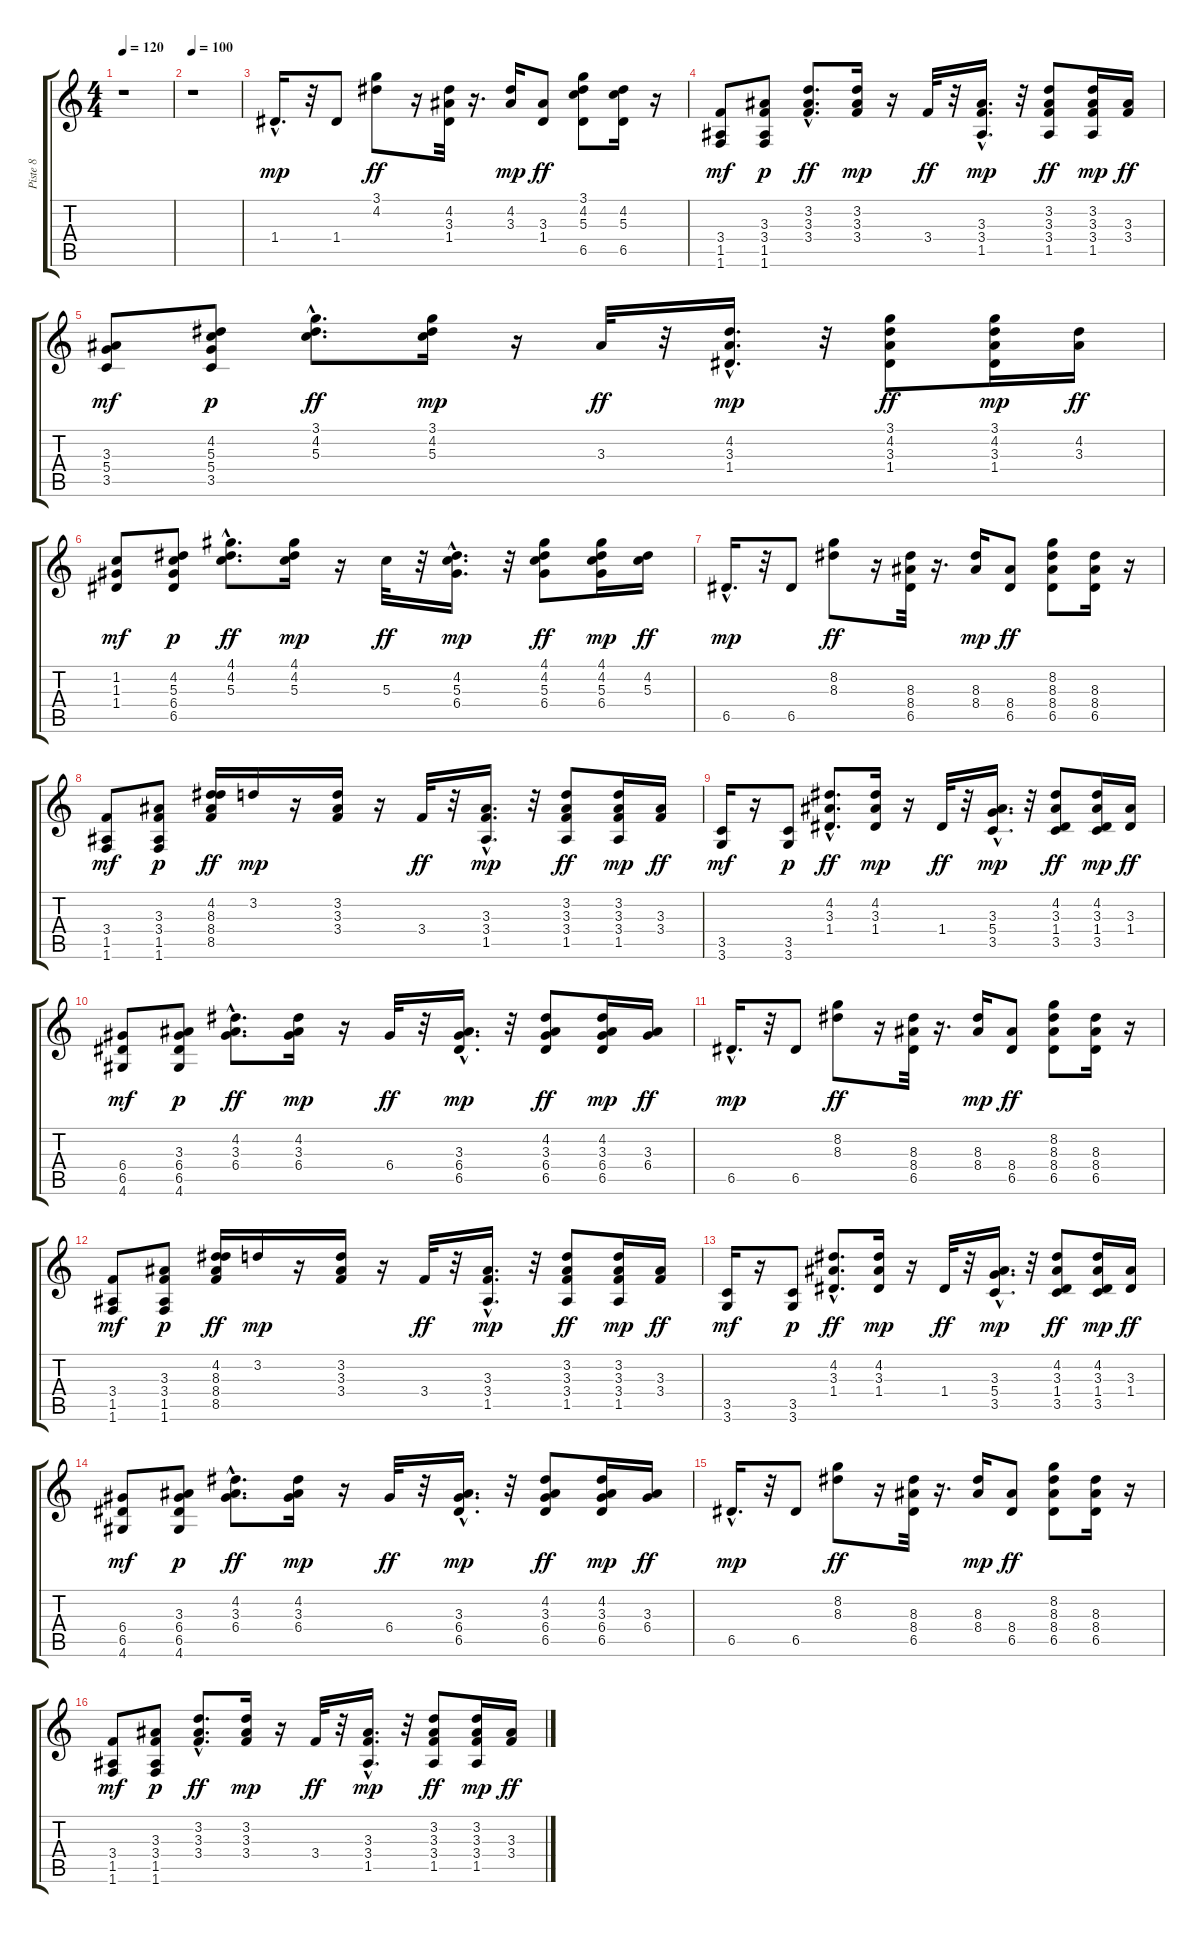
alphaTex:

\track ("Piste 8" "Piste 8") {instrument acousticguitarsteel}
\staff {score tabs}
\tuning (E4 B3 G3 D3 A2 E2) {hide}
\ts (4 4)
\tempo 120
\clef g2
\ks c
r.1{dy mp instrument acousticguitarsteel} |
\tempo 100
r.1 |
1.4{hac}.16{d} r.32 1.4.8 (3.1 4.2).8{dy ff} r.16 (4.2 3.3 1.4).32 r.16{d} (4.2 3.3).16{dy mp} (3.3 1.4).8{dy ff} (3.1 4.2 5.3 6.5).8 (4.2 5.3 6.5).16 r.16 |
(3.4 1.5 1.6).8{dy mf} (3.3 3.4 1.5 1.6).8{dy p} (3.2{hac} 3.3{hac} 3.4{hac}).8{d dy ff} (3.2 3.3 3.4).16{dy mp} r.16 3.4.32{dy ff} r.32 (3.3{hac} 3.4{hac} 1.5{hac}).16{d dy mp} r.32 (3.2 3.3 3.4 1.5).8{dy ff} (3.2 3.3 3.4 1.5).16{dy mp} (3.3 3.4).16{dy ff} |
(3.3 5.4 3.5).8{dy mf} (4.2 5.3 5.4 3.5).8{dy p} (3.1{hac} 4.2{hac} 5.3{hac}).8{d dy ff} (3.1 4.2 5.3).16{dy mp} r.16 3.3.32{dy ff} r.32 (4.2{hac} 3.3{hac} 1.4{hac}).16{d dy mp} r.32 (3.1 4.2 3.3 1.4).8{dy ff} (3.1 4.2 3.3 1.4).16{dy mp} (4.2 3.3).16{dy ff} |
(1.2 1.3 1.4).8{dy mf} (4.2 5.3 6.4 6.5).8{dy p} (4.1{hac} 4.2{hac} 5.3{hac}).8{d dy ff} (4.1 4.2 5.3).16{dy mp} r.16 5.3.32{dy ff} r.32 (4.2{hac} 5.3{hac} 6.4{hac}).16{d dy mp} r.32 (4.1 4.2 5.3 6.4).8{dy ff} (4.1 4.2 5.3 6.4).16{dy mp} (4.2 5.3).16{dy ff} |
6.5{hac}.16{d dy mp} r.32 6.5.8 (8.2 8.3).8{dy ff} r.16 (8.3 8.4 6.5).32 r.16{d} (8.3 8.4).16{dy mp} (8.4 6.5).8{dy ff} (8.2 8.3 8.4 6.5).8 (8.3 8.4 6.5).16 r.16 |
(3.4 1.5 1.6).8{dy mf} (3.3 3.4 1.5 1.6).8{dy p} (4.2 8.3 8.4 8.5).16{dy ff} 3.2.16{dy mp} r.16 (3.2 3.3 3.4).16 r.16 3.4.32{dy ff} r.32 (3.3{hac} 3.4{hac} 1.5{hac}).16{d dy mp} r.32 (3.2 3.3 3.4 1.5).8{dy ff} (3.2 3.3 3.4 1.5).16{dy mp} (3.3 3.4).16{dy ff} |
(3.5 3.6).16{dy mf} r.16 (3.5 3.6).8{dy p} (4.2{hac} 3.3{hac} 1.4{hac}).8{d dy ff} (4.2 3.3 1.4).16{dy mp} r.16 1.4.32{dy ff} r.32 (3.3{hac} 5.4{hac} 3.5{hac}).16{d dy mp} r.32 (4.2 3.3 1.4 3.5).8{dy ff} (4.2 3.3 1.4 3.5).16{dy mp} (3.3 1.4).16{dy ff} |
(6.4 6.5 4.6).8{dy mf} (3.3 6.4 6.5 4.6).8{dy p} (4.2{hac} 3.3{hac} 6.4{hac}).8{d dy ff} (4.2 3.3 6.4).16{dy mp} r.16 6.4.32{dy ff} r.32 (3.3{hac} 6.4{hac} 6.5{hac}).16{d dy mp} r.32 (4.2 3.3 6.4 6.5).8{dy ff} (4.2 3.3 6.4 6.5).16{dy mp} (3.3 6.4).16{dy ff} |
6.5{hac}.16{d dy mp} r.32 6.5.8 (8.2 8.3).8{dy ff} r.16 (8.3 8.4 6.5).32 r.16{d} (8.3 8.4).16{dy mp} (8.4 6.5).8{dy ff} (8.2 8.3 8.4 6.5).8 (8.3 8.4 6.5).16 r.16 |
(3.4 1.5 1.6).8{dy mf} (3.3 3.4 1.5 1.6).8{dy p} (4.2 8.3 8.4 8.5).16{dy ff} 3.2.16{dy mp} r.16 (3.2 3.3 3.4).16 r.16 3.4.32{dy ff} r.32 (3.3{hac} 3.4{hac} 1.5{hac}).16{d dy mp} r.32 (3.2 3.3 3.4 1.5).8{dy ff} (3.2 3.3 3.4 1.5).16{dy mp} (3.3 3.4).16{dy ff} |
(3.5 3.6).16{dy mf} r.16 (3.5 3.6).8{dy p} (4.2{hac} 3.3{hac} 1.4{hac}).8{d dy ff} (4.2 3.3 1.4).16{dy mp} r.16 1.4.32{dy ff} r.32 (3.3{hac} 5.4{hac} 3.5{hac}).16{d dy mp} r.32 (4.2 3.3 1.4 3.5).8{dy ff} (4.2 3.3 1.4 3.5).16{dy mp} (3.3 1.4).16{dy ff} |
(6.4 6.5 4.6).8{dy mf} (3.3 6.4 6.5 4.6).8{dy p} (4.2{hac} 3.3{hac} 6.4{hac}).8{d dy ff} (4.2 3.3 6.4).16{dy mp} r.16 6.4.32{dy ff} r.32 (3.3{hac} 6.4{hac} 6.5{hac}).16{d dy mp} r.32 (4.2 3.3 6.4 6.5).8{dy ff} (4.2 3.3 6.4 6.5).16{dy mp} (3.3 6.4).16{dy ff} |
6.5{hac}.16{d dy mp} r.32 6.5.8 (8.2 8.3).8{dy ff} r.16 (8.3 8.4 6.5).32 r.16{d} (8.3 8.4).16{dy mp} (8.4 6.5).8{dy ff} (8.2 8.3 8.4 6.5).8 (8.3 8.4 6.5).16 r.16 |
(3.4 1.5 1.6).8{dy mf} (3.3 3.4 1.5 1.6).8{dy p} (3.2{hac} 3.3{hac} 3.4{hac}).8{d dy ff} (3.2 3.3 3.4).16{dy mp} r.16 3.4.32{dy ff} r.32 (3.3{hac} 3.4{hac} 1.5{hac}).16{d dy mp} r.32 (3.2 3.3 3.4 1.5).8{dy ff} (3.2 3.3 3.4 1.5).16{dy mp} (3.3 3.4).16{dy ff}
